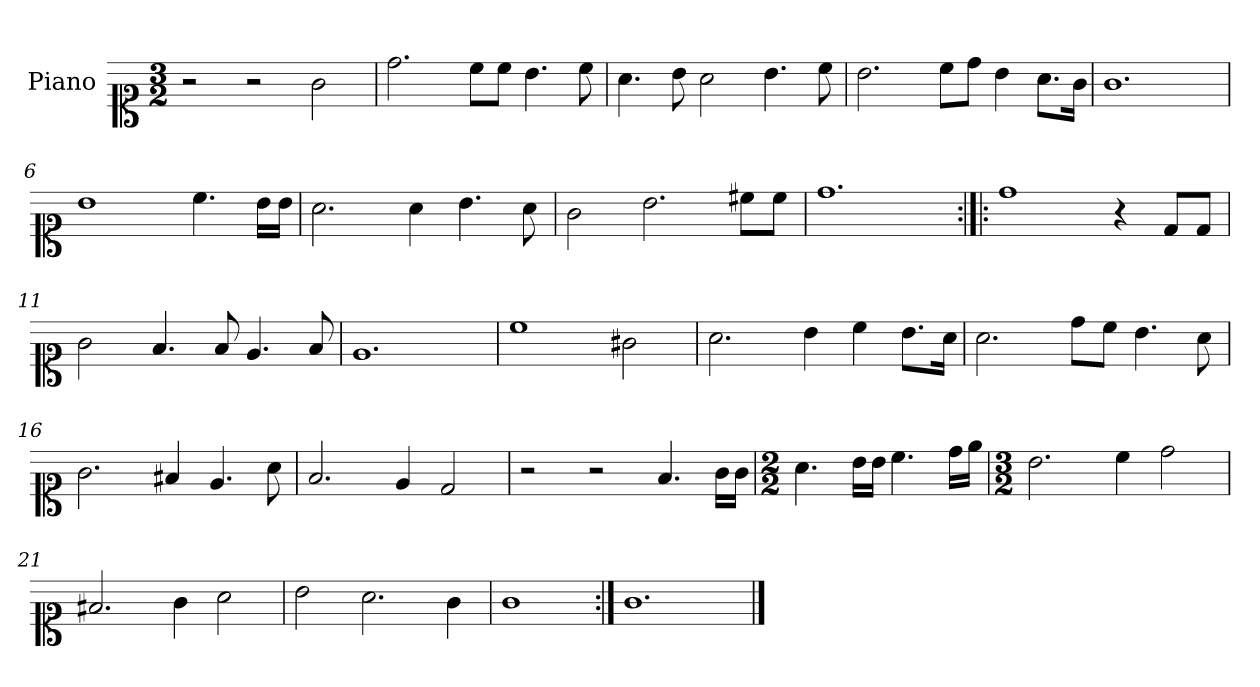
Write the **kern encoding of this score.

**kern
*part1
*staff1
*I"Piano
*I'Pno.
*clefC1
*k[]
*M3/2
=1
2r
2r
2g\
=2
2.dd\
8cc\L
8cc\J
4.b\
8cc\
=3
4.a\
8b\
2a\
4.b\
8cc\
=4
2.b\
8cc\L
8dd\J
4b\
8.a\L
16g\Jk
=5
1.g
=6
1b
4.cc\
16b\LL
16b\JJ
=7
2.a\
4a\
4.b\
8a\
=8
2g\
2.b\
8cc#X\L
8cc#\J
!!LO:LB:g=z
=9
1.dd
=10:|!|:
1dd
4r
8d/L
8d/J
=11
2g\
4.f/
8f/
4.e/
8f/
=12
1.e
=13
1cc
2g#X\
=14
2.a\
4b\
4cc\
8.b\L
16a\Jk
=15
2.a\
8dd\L
8cc\J
4.b\
8a\
=16
2.g\
4f#X/
4.e/
8a\
!!LO:LB:g=z
=17
2.f/
4e/
2d/
=18
2r
2r
4.f/
16g\LL
16g\JJ
=19
*M2/2
4.a\
16b\LL
16b\JJ
4.cc\
16dd\LL
16ee\JJ
=20
*M3/2
2.b\
4cc\
2dd\
=21
2.f#X/
4g\
2a\
=22
2b\
2.a\
4g\
=23
1g
=24:|!
1.g
==
*-
